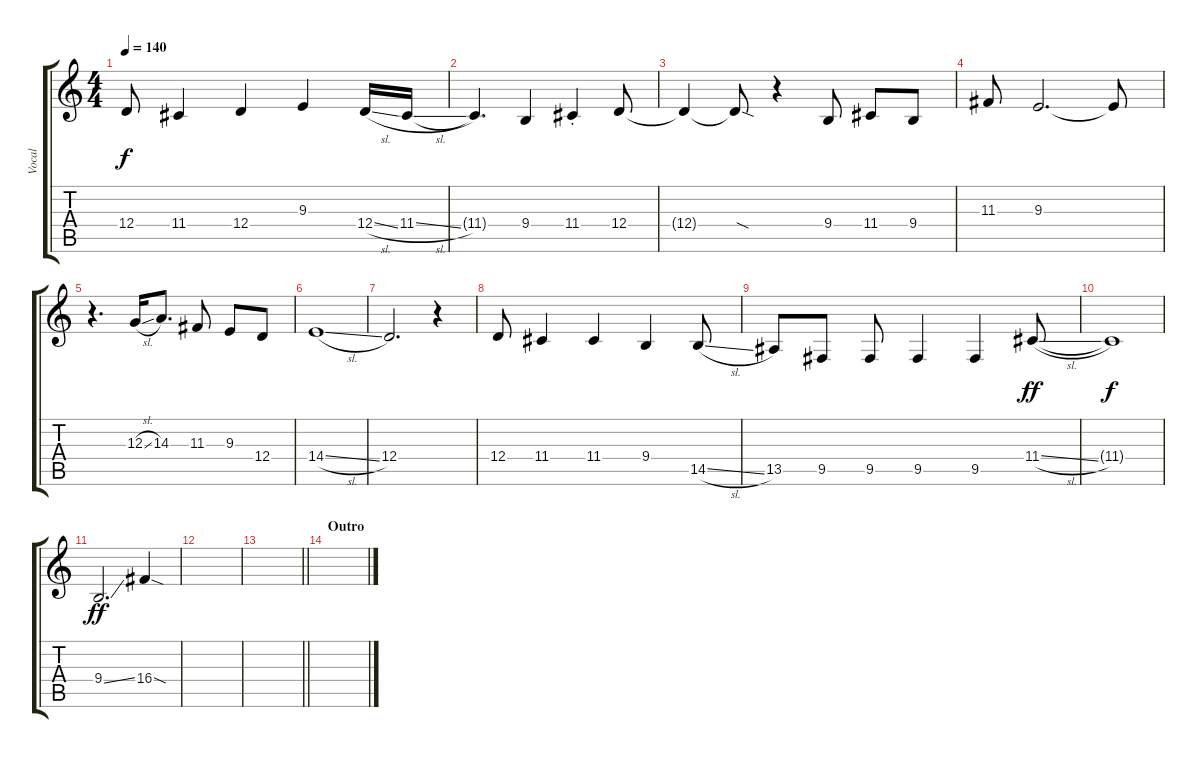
\track ("Vocal" "Vocal") {instrument altosax}
\staff {score tabs}
\tuning (E4 B3 G3 D3 A2 E2) {hide}
\ts (4 4)
\tempo 140
\clef g2
\ks c
12.4{t}.8{dy f} 11.4.4 12.4.4 9.3.4 12.4{sl}.16 11.4{sl}.16 |
11.4{t}.4{d} 9.4.4 11.4{st}.4 12.4.8 |
12.4{t}.4 12.4{sod t}.8 r.4 9.4.8 11.4.8 9.4.8 |
11.3.8 9.3.2{d} 9.3{t}.8 |
r.4{d} 12.3{sl}.16 14.3.8{d} 11.3.8 9.3.8 12.4.8 |
14.4{sl}.1 |
12.4.2{d} r.4 |
12.4.8 11.4.4 11.4.4 9.4.4 14.5{sl}.8 |
13.5.8 9.5.8 9.5.8 9.5.4 9.5.4 11.4{sl}.8{dy ff} |
11.4{t}.1{dy f} |
9.4{ss}.2{d dy ff} 16.4{sod}.4 |
|
\barLineRight lightlight
|
\section ("" "Outro")
